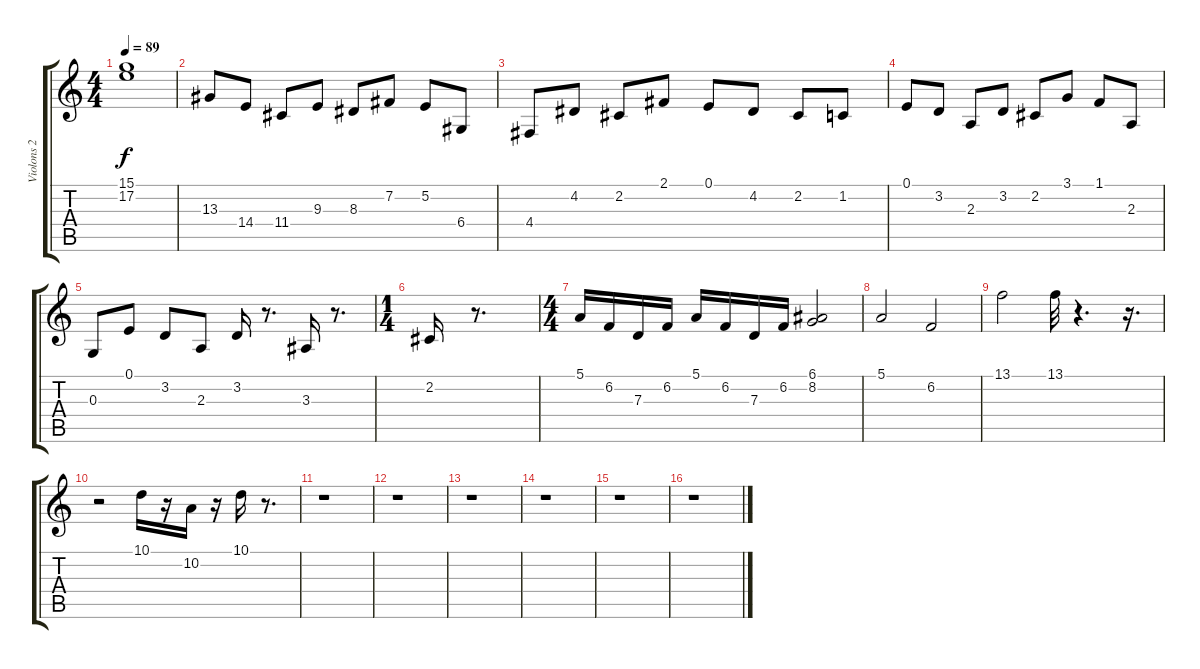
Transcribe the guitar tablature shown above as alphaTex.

\track ("Violons 2" "Violons 2") {instrument stringensemble2}
\staff {score tabs}
\tuning (E4 B3 G3 D3 A2 E2) {hide}
\ts (4 4)
\tempo 89
\clef g2
\ks c
(15.1 17.2).1{dy f} |
13.3.8{instrument stringensemble1} 14.4.8 11.4.8 9.3.8 8.3.8 7.2.8 5.2.8 6.4.8 |
4.4.8 4.2.8 2.2.8 2.1.8 0.1.8 4.2.8 2.2.8 1.2.8 |
0.1.8{volume 11 balance 8} 3.2.8 2.3.8 3.2.8 2.2.8 3.1.8 1.1.8 2.3.8 |
0.3.8 0.1.8 3.2.8 2.3.8 3.2.16 r.8{d} 3.3.16 r.8{d} |
\ts (1 4)
2.2.16 r.8{d} |
\ts (4 4)
5.1.16 6.2.16 7.3.16 6.2.16 5.1.16 6.2.16 7.3.16 6.2.16 (6.1 8.2).2 |
5.1.2 6.2.2 |
13.1.2 13.1.32 r.4{d} r.16{d} |
r.2 10.1.16 r.16 10.2.16 r.16 10.1.16 r.8{d} |
r.1 |
r.1 |
r.1 |
r.1 |
r.1 |
r.1
